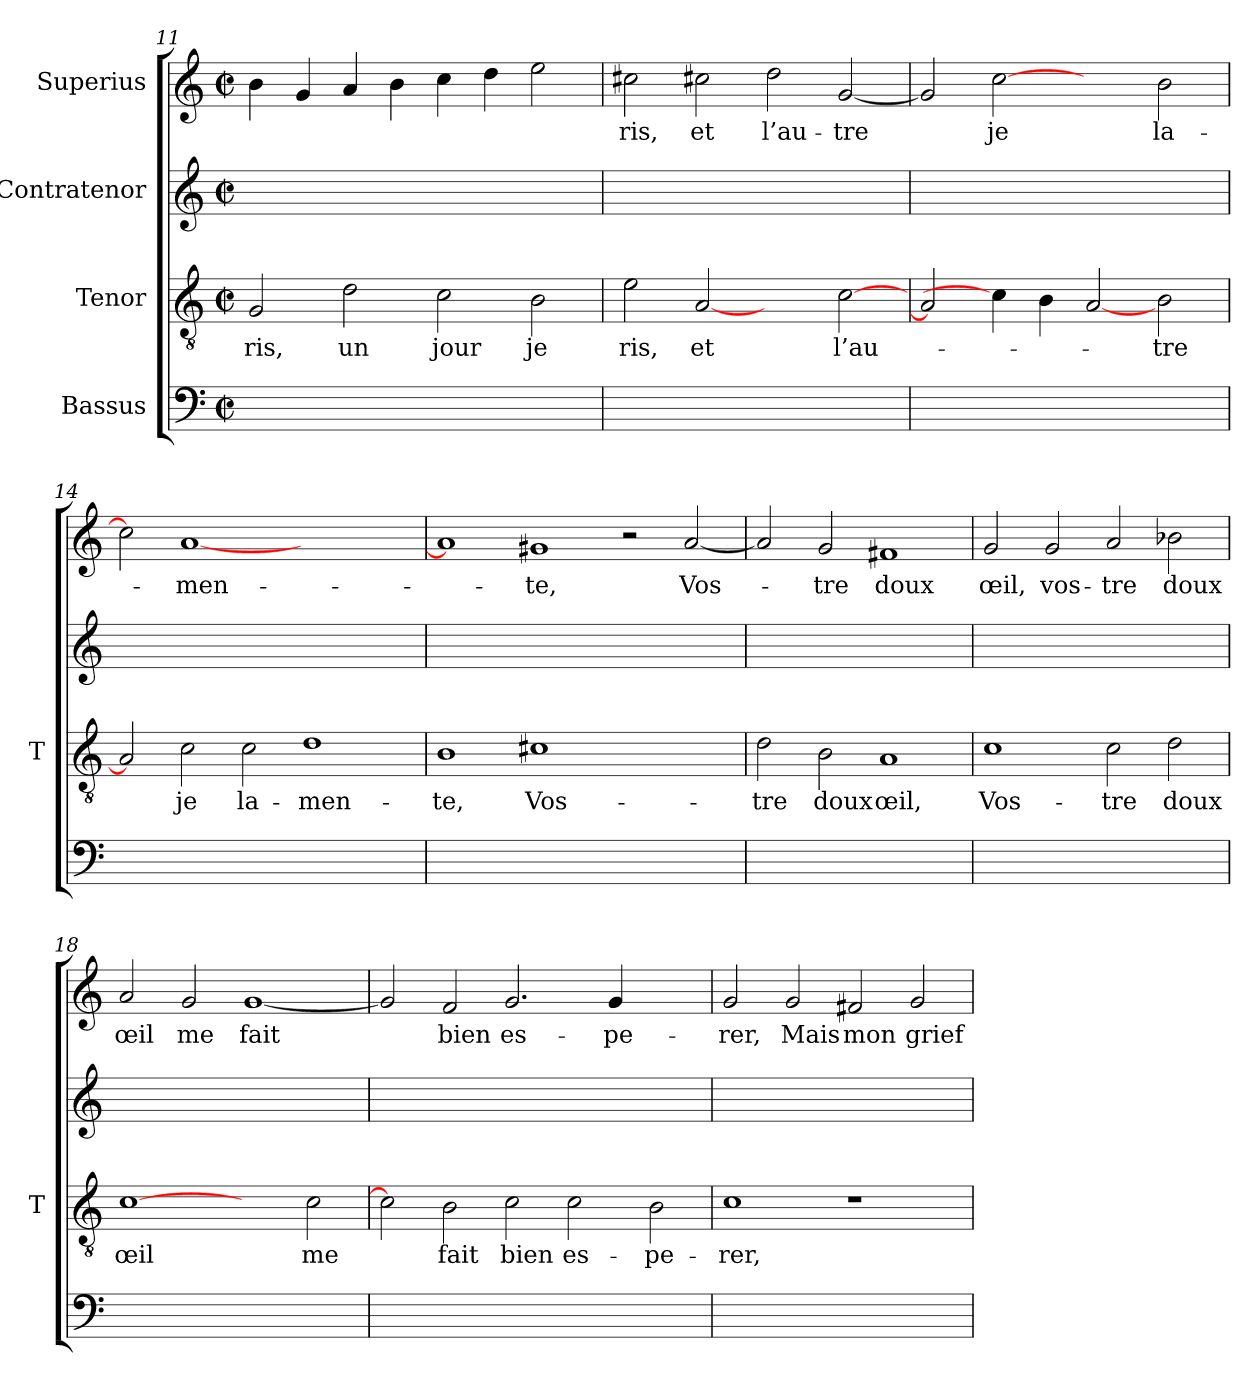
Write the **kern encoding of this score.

**kern	**kern	**text	**kern	**kern	**text
*part4	*part3	*part3	*part2	*part1	*part1
*staff4	*staff3	*staff3	*staff2	*staff1	*staff1
*I"Bassus	*I"Tenor	*	*I"Contratenor	*I"Superius	*
*	*I'T	*	*	*	*
*clefF4	*clefGv2	*	*clefG2	*clefG2	*
*k[]	*k[]	*	*k[]	*k[]	*
*C:	*C:	*	*C:	*C:	*
*M2/2	*M2/2	*	*M2/2	*M2/2	*
*met(c|)	*met(c|)	*	*met(c|)	*met(c|)	*
=11	=11	=11	=11	=11	=11
1ryy	2G	-ris,	1ryy	4b	.
.	.	.	.	4g	.
.	2d	-un	.	4a	.
.	.	.	.	4b	.
1ryy	2c	-jour	1ryy	4cc	.
.	.	.	.	4dd	.
.	2B	-je	.	2ee	.
=12	=12	=12	=12	=12	=12
1ryy	2e	-ris,	1ryy	2cc#X	-ris,
.	[2A	-et	.	2cc#X	-et
1ryy	2ryy	.	1ryy	2dd	l’au-
.	[2c	l’au-	.	[2g	-tre
!!LO:PB:g=z
=13	=13	=13	=13	=13	=13
1ryy	2A]	.	1ryy	2g]	.
.	4c]	.	.	[2cc	-je
.	4B	.	.	.	.
1ryy	[2A	.	1ryy	2ryy	.
.	2B	-tre	.	2b	la-
=14	=14	=14	=14	=14	=14
1ryy	2A]	.	1ryy	2cc]	.
.	2c	-je	.	[1a	men-
1ryy	2c	la-	1ryy	.	.
.	1d	men-	.	1ryy	.
2ryy	.	.	2ryy	.	.
=15	=15	=15	=15	=15	=15
1ryy	1B	-te,	1ryy	1a]	.
1ryy	1c#X	Vos-	1ryy	1g#X	-te,
1ryy	1ryy	.	1ryy	2r	.
.	.	.	.	[2a	Vos-
=16	=16	=16	=16	=16	=16
1ryy	2d	-tre	1ryy	2a]	.
.	2B	-doux	.	2g	-tre
1ryy	1A	-œil,	1ryy	1f#X	-doux
=17	=17	=17	=17	=17	=17
1ryy	1c	Vos-	1ryy	2g	-œil,
.	.	.	.	2g	vos-
1ryy	2c	-tre	1ryy	2a	-tre
.	2d	-doux	.	2b-X	-doux
=18	=18	=18	=18	=18	=18
1ryy	[1c	-œil	1ryy	2a	-œil
.	.	.	.	2g	-me
1ryy	2ryy	.	1ryy	[1g	-fait
.	2c	-me	.	.	.
=19	=19	=19	=19	=19	=19
1ryy	2c]	.	1ryy	2g]	.
.	2B	-fait	.	2f	-bien
1ryy	2c	-bien	1ryy	2.g	es-
.	2c	es-	.	.	.
.	.	.	.	4g	pe-
2ryy	2B	pe-	2ryy	2ryy	.
=20	=20	=20	=20	=20	=20
1ryy	1c	-rer,	1ryy	2g	-rer,
.	.	.	.	2g	-Mais
1ryy	1r	.	1ryy	2f#X	-mon
.	.	.	.	2g	-grief
=	=	=	=	=	=
*-	*-	*-	*-	*-	*-
